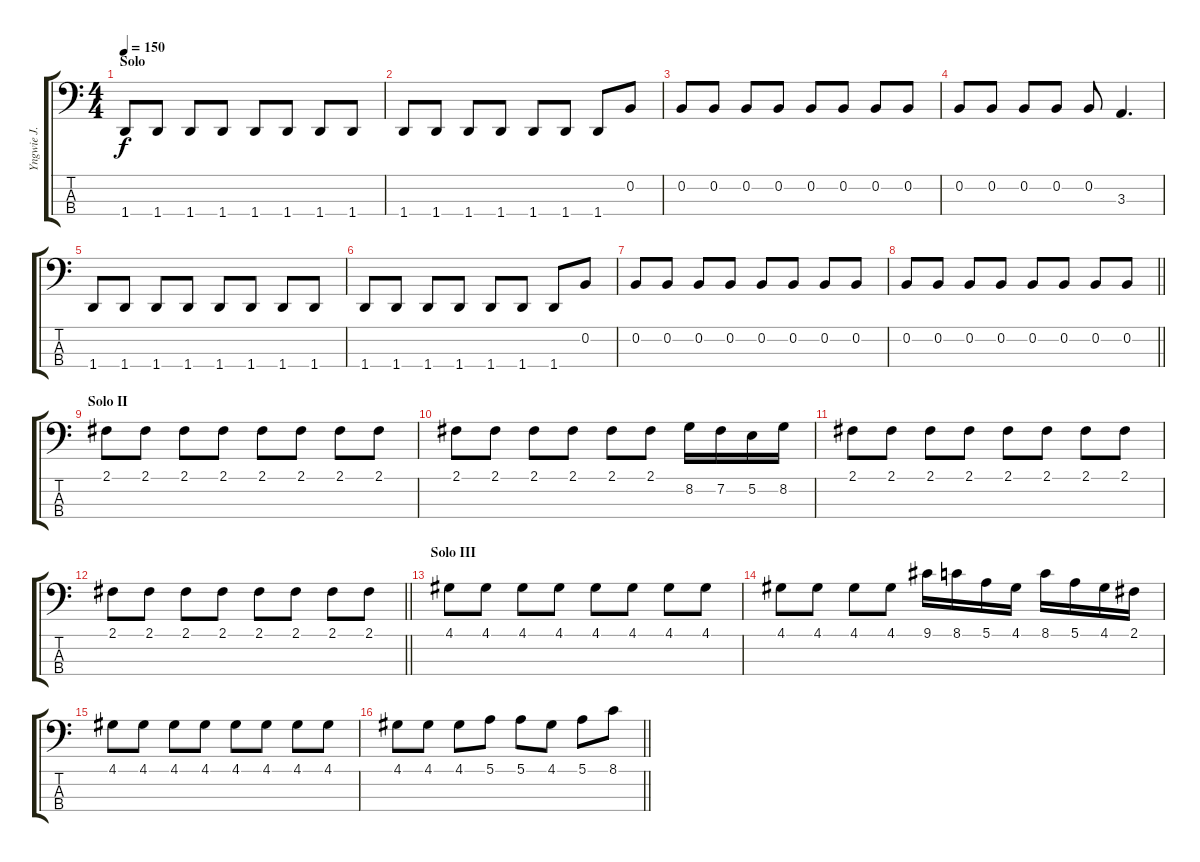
\track ("Yngwie J. Malmsteen" "Yngwie J. ") {instrument electricbasspick}
\staff {score tabs}
\tuning (E2 B1 Gb1 Db1) {hide}
\ts (4 4)
\section ("" "Solo")
\tempo 150
\clef f4
\ks c
1.4.8{dy f} 1.4.8 1.4.8 1.4.8 1.4.8 1.4.8 1.4.8 1.4.8 |
1.4.8 1.4.8 1.4.8 1.4.8 1.4.8 1.4.8 1.4.8 0.2.8 |
0.2.8 0.2.8 0.2.8 0.2.8 0.2.8 0.2.8 0.2.8 0.2.8 |
0.2.8 0.2.8 0.2.8 0.2.8 0.2.8 3.3.4{d} |
1.4.8 1.4.8 1.4.8 1.4.8 1.4.8 1.4.8 1.4.8 1.4.8 |
1.4.8 1.4.8 1.4.8 1.4.8 1.4.8 1.4.8 1.4.8 0.2.8 |
0.2.8 0.2.8 0.2.8 0.2.8 0.2.8 0.2.8 0.2.8 0.2.8 |
\barLineRight lightlight
0.2.8 0.2.8 0.2.8 0.2.8 0.2.8 0.2.8 0.2.8 0.2.8 |
\section ("" "Solo II")
2.1.8 2.1.8 2.1.8 2.1.8 2.1.8 2.1.8 2.1.8 2.1.8 |
2.1.8 2.1.8 2.1.8 2.1.8 2.1.8 2.1.8 8.2.16 7.2.16 5.2.16 8.2.16 |
2.1.8 2.1.8 2.1.8 2.1.8 2.1.8 2.1.8 2.1.8 2.1.8 |
\barLineRight lightlight
2.1.8 2.1.8 2.1.8 2.1.8 2.1.8 2.1.8 2.1.8 2.1.8 |
\section ("" "Solo III")
4.1.8 4.1.8 4.1.8 4.1.8 4.1.8 4.1.8 4.1.8 4.1.8 |
4.1.8 4.1.8 4.1.8 4.1.8 9.1.16 8.1.16 5.1.16 4.1.16 8.1.16 5.1.16 4.1.16 2.1.16 |
4.1.8 4.1.8 4.1.8 4.1.8 4.1.8 4.1.8 4.1.8 4.1.8 |
\barLineRight lightlight
4.1.8 4.1.8 4.1.8 5.1.8 5.1.8 4.1.8 5.1.8 8.1.8
